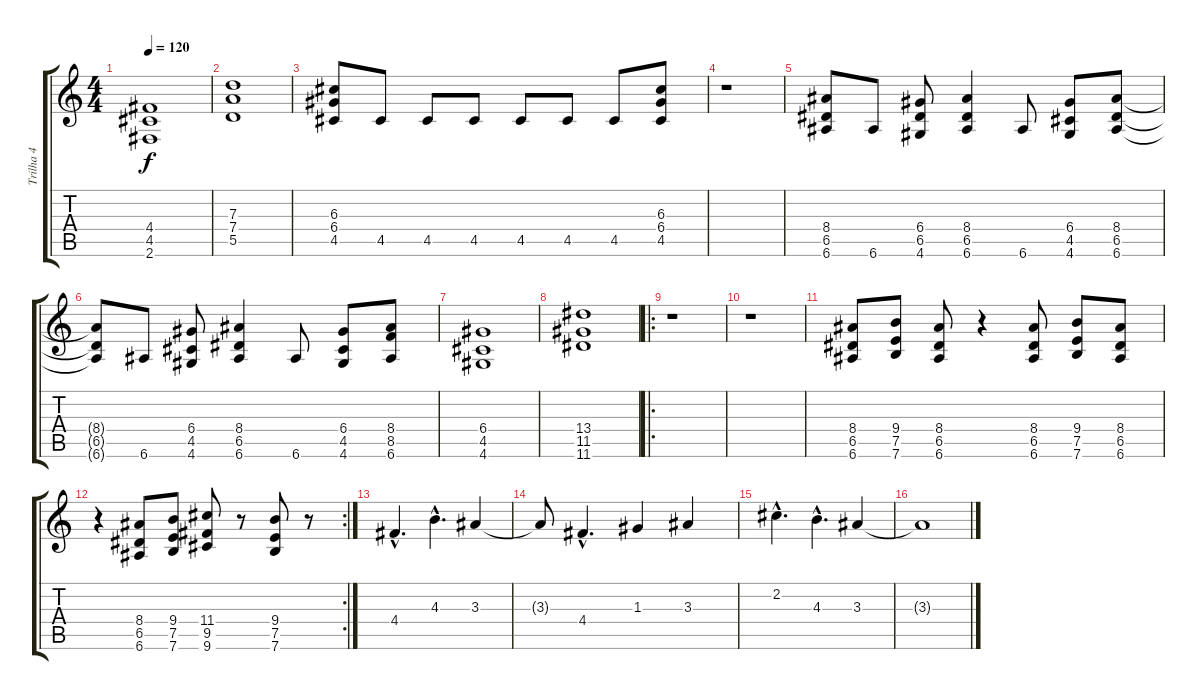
\track ("Trilha 4" "Trilha 4") {instrument distortionguitar}
\staff {score tabs}
\tuning (E4 B3 G3 D3 A2 E2) {hide}
\ts (4 4)
\tempo 120
\clef g2
\ks c
(4.4 4.5 2.6).1{dy f} |
(7.3 7.4 5.5).1 |
(6.3 6.4 4.5).8 4.5.8 4.5.8 4.5.8 4.5.8 4.5.8 4.5.8 (6.3 6.4 4.5).8 |
r.1 |
(8.4 6.5 6.6).8 6.6.8 (6.4 6.5 4.6).8 (8.4 6.5 6.6).4 6.6.8 (6.4 4.5 4.6).8 (8.4 6.5 6.6).8 |
(8.4{t} 6.5{t} 6.6{t}).8 6.6.8 (6.4 4.5 4.6).8 (8.4 6.5 6.6).4 6.6.8 (6.4 4.5 4.6).8 (8.4 8.5 6.6).8 |
(6.4 4.5 4.6).1 |
(13.4 11.5 11.6).1 |
\ro
r.1 |
r.1 |
(8.4 6.5 6.6).8 (9.4 7.5 7.6).8 (8.4 6.5 6.6).8 r.4 (8.4 6.5 6.6).8 (9.4 7.5 7.6).8 (8.4 6.5 6.6).8 |
\rc 2
r.4 (8.4 6.5 6.6).8 (9.4 7.5 7.6).8 (11.4 9.5 9.6).8 r.8 (9.4 7.5 7.6).8 r.8 |
4.4{hac}.4{d} 4.3{hac}.4{d} 3.3.4 |
3.3{t}.8 4.4{hac}.4{d} 1.3.4 3.3.4 |
2.2{hac}.4{d} 4.3{hac}.4{d} 3.3.4 |
3.3{t}.1
